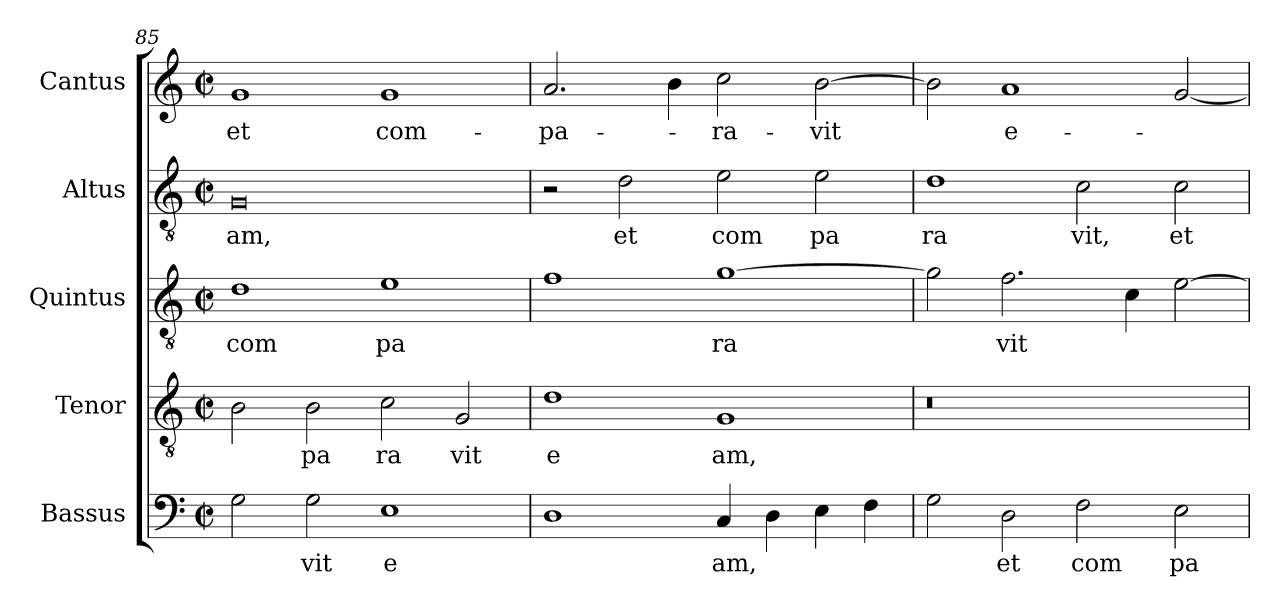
**kern	**text	**kern	**text	**kern	**text	**kern	**text	**kern	**text
*part5	*part5	*part4	*part4	*part3	*part3	*part2	*part2	*part1	*part1
*staff5	*staff5	*staff4	*staff4	*staff3	*staff3	*staff2	*staff2	*staff1	*staff1
*I"Bassus	*	*I"Tenor	*	*I"Quintus	*	*I"Altus	*	*I"Cantus	*
*clefF4	*	*clefGv2	*	*clefGv2	*	*clefGv2	*	*clefG2	*
*	*	*k[]	*	*	*	*	*	*	*
*	*	*C:	*	*	*	*	*	*	*
*M2/2	*	*M2/2	*	*M2/2	*	*M2/2	*	*M2/2	*
*met(c|)	*	*met(c|)	*	*met(c|)	*	*met(c|)	*	*met(c|)	*
=85	=85	=85	=85	=85	=85	=85	=85	=85	=85
!	!	!	!	!	!LO:LY:b:cj	!	!LO:LY:b:cj	!	!LO:LY:b:cj
2G\	.	2B\	.	1d	com	0G	am,	1g	et
!	!LO:LY:b:cj	!	!LO:LY:b:cj	!	!	!	!	!	!
2G\	vit	2B\	pa	.	.	.	.	.	.
!	!LO:LY:b:rj	!	!LO:LY:b:cj	!	!LO:LY:b:cj	!	!	!	!LO:LY:b:cj
1E	e	2c\	ra	1e	pa	.	.	1g	com-
!	!	!	!LO:LY:b:cj	!	!	!	!	!	!
.	.	2G/	vit	.	.	.	.	.	.
=86	=86	=86	=86	=86	=86	=86	=86	=86	=86
!	!	!	!LO:LY:b:cj	!	!	!	!	!	!LO:LY:b:cj
1D	.	1d	e	1f	.	2r	.	2.a/	-pa-
!	!	!	!	!	!	!	!LO:LY:b:cj	!	!
.	.	.	.	.	.	2d\	et	.	.
.	.	.	.	.	.	.	.	4b\	.
!	!LO:LY:b	!	!LO:LY:b:cj	!	!LO:LY:b:cj	!	!LO:LY:b:cj	!	!LO:LY:b:cj
4C/	am,	1G	am,	[>1g	ra	2e\	com	2cc\	-ra-
4D\	.	.	.	.	.	.	.	.	.
!	!	!	!	!	!	!	!LO:LY:b:cj	!	!LO:LY:b
4E\	.	.	.	.	.	2e\	pa	[>2b\	-vit
4F\	.	.	.	.	.	.	.	.	.
=87	=87	=87	=87	=87	=87	=87	=87	=87	=87
!	!	!	!	!	!	!	!LO:LY:b:cj	!	!
2G\	.	0r	.	2g\]	.	1d	ra	2b\]	.
!	!LO:LY:b:cj	!	!	!	!LO:LY:b	!	!	!	!LO:LY:b:rj
2D\	et	.	.	2.f\	vit	.	.	1a	e-
!	!LO:LY:b:cj	!	!	!	!	!	!LO:LY:b:cj	!	!
2F\	com	.	.	.	.	2c\	vit,	.	.
.	.	.	.	4c\	.	.	.	.	.
!	!LO:LY:b:cj	!	!	!	!	!	!LO:LY:b:cj	!	!
2E\	pa	.	.	[>2e\	.	2c\	et	[>2g/	.
=	=	=	=	=	=	=	=	=	=
*-	*-	*-	*-	*-	*-	*-	*-	*-	*-
